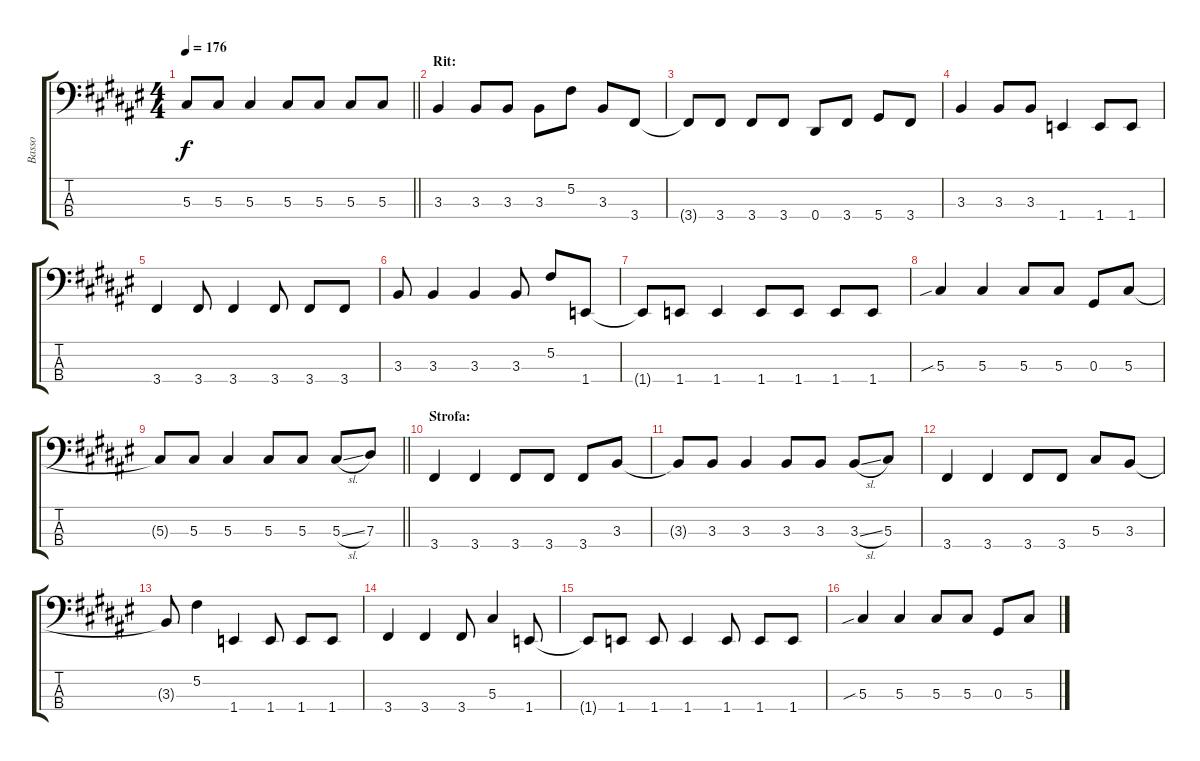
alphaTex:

\track ("Basso" "Basso") {instrument electricbasspick}
\staff {score tabs}
\tuning (Gb2 Db2 Ab1 Eb1) {hide}
\ts (4 4)
\tempo 176
\clef f4
\barLineRight lightlight
\ks f#
5.3{t}.8{dy f} 5.3.8 5.3.4 5.3.8 5.3.8 5.3.8 5.3.8 |
\section ("" "Rit:")
3.3.4 3.3.8 3.3.8 3.3.8 5.2.8 3.3.8 3.4.8 |
3.4{t}.8 3.4.8 3.4.8 3.4.8 0.4.8 3.4.8 5.4.8 3.4.8 |
3.3.4 3.3.8 3.3.8 1.4.4 1.4.8 1.4.8 |
3.4.4 3.4.8 3.4.4 3.4.8 3.4.8 3.4.8 |
3.3.8 3.3.4 3.3.4 3.3.8 5.2.8 1.4.8 |
1.4{t}.8 1.4.8 1.4.4 1.4.8 1.4.8 1.4.8 1.4.8 |
5.3{sib}.4 5.3.4 5.3.8 5.3.8 0.3.8 5.3.8 |
\barLineRight lightlight
5.3{t}.8 5.3.8 5.3.4 5.3.8 5.3.8 5.3{sl}.8 7.3.8 |
\section ("" "Strofa:")
3.4.4 3.4.4 3.4.8 3.4.8 3.4.8 3.3.8 |
3.3{t}.8 3.3.8 3.3.4 3.3.8 3.3.8 3.3{sl}.8 5.3.8 |
3.4.4 3.4.4 3.4.8 3.4.8 5.3.8 3.3.8 |
3.3{t}.8 5.2.4 1.4.4 1.4.8 1.4.8 1.4.8 |
3.4.4 3.4.4 3.4.8 5.3.4 1.4.8 |
1.4{t}.8 1.4.8 1.4.8 1.4.4 1.4.8 1.4.8 1.4.8 |
5.3{sib}.4 5.3.4 5.3.8 5.3.8 0.3.8 5.3.8
